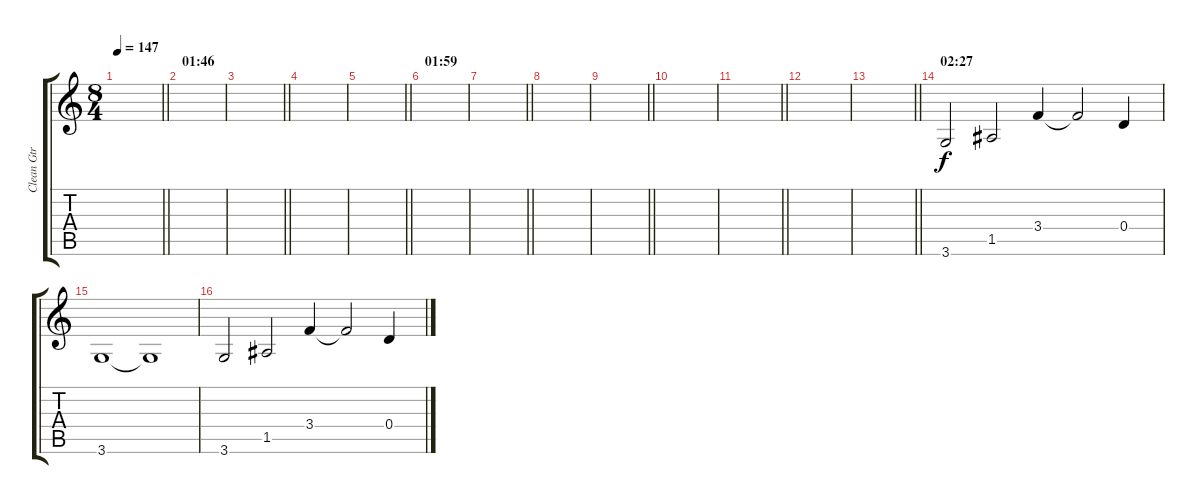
\track ("Clean Gtr" "Clean Gtr") {instrument electricguitarclean}
\staff {score tabs}
\tuning (E4 B3 G3 D3 A2 E2) {hide}
\ts (8 4)
\tempo 147
\clef g2
\barLineRight lightlight
\ks c
|
\section ("" "01:46")
|
\barLineRight lightlight
|
|
\barLineRight lightlight
|
\section ("" "01:59")
|
\barLineRight lightlight
|
|
\barLineRight lightlight
|
|
\barLineRight lightlight
|
|
\barLineRight lightlight
|
\section ("" "02:27")
3.6.2 1.5.2{volume 10} 3.4.4 3.4{t}.2 0.4.4 |
3.6.1 3.6{t}.1 |
3.6.2 1.5.2 3.4.4 3.4{t}.2 0.4.4
